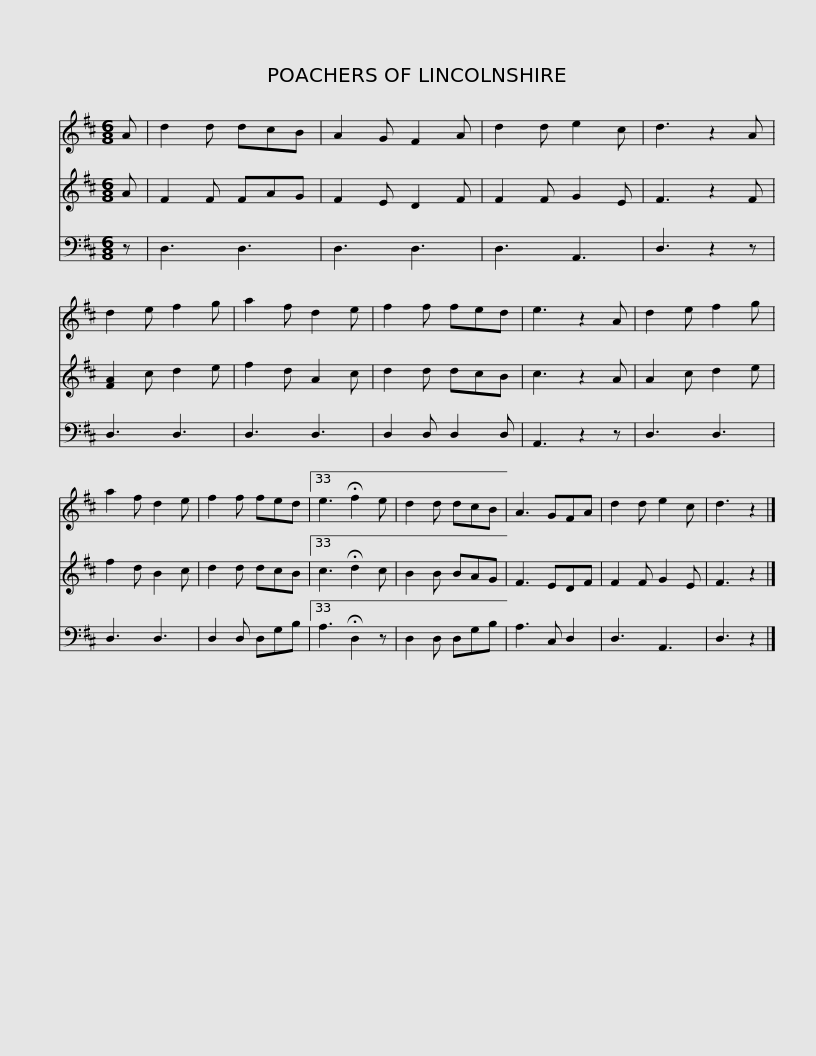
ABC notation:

X:1
%%score 1 2 3
L:1/8
M:6/8
I:linebreak $
K:D
V:1 treble
V:2 treble
V:3 bass
V:1
 A | d2 d dcB | A2 G F2 A | d2 d e2 c | d3 z2 A | %5
 d2 e f2 g | a2 f d2 e | f2 f fed | e3 z2 A |$ d2 e f2 g | %10
 a2 f d2 e | f2 f fed |33 e3 !fermata!f2 e | d2 d dcB | A3 GFA | %15
 d2 d e2 c | d3 z2 |] %17
V:2
 A | F2 F FAG | F2 E D2 F | F2 F G2 E | F3 z2 F | %5
 [FA]2 c d2 e | f2 d A2 c | d2 d dcB | c3 z2 A |$ A2 c d2 e | %10
 f2 d B2 c | d2 d dcB |33 c3 !fermata!d2 c | B2 B BAG | F3 EDF | %15
 F2 F G2 E | F3 z2 |] %17
V:3
 z | D,3 D,3 | D,3 D,3 | D,3 A,,3 | D,3 z2 z | %5
 D,3 D,3 | D,3 D,3 | D,2 D, D,2 D, | A,,3 z2 z |$ D,3 D,3 | %10
 D,3 D,3 | D,2 D, D,G,B, |33 A,3 !fermata!D,2 z | D,2 D, D,G,B, | A,3 C, D,2 | %15
 D,3 A,,3 | D,3 z2 |] %17
